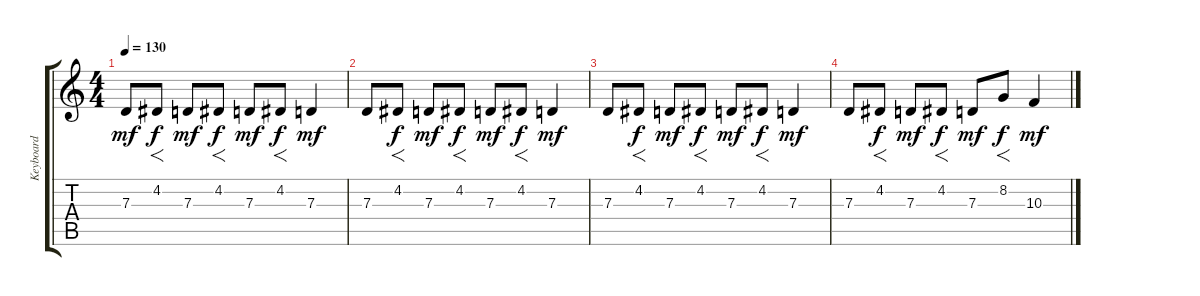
\track ("Keyboard" "Keyboard") {instrument celesta}
\staff {score tabs}
\tuning (E4 B3 G3 D3 A2 D2) {hide}
\ts (4 4)
\tempo 130
\clef g2
\ks c
7.3.8{dy mf volume 11} 4.2.8{f dy f} 7.3.8{dy mf} 4.2.8{f dy f} 7.3.8{dy mf} 4.2.8{f dy f} 7.3.4{dy mf} |
7.3.8 4.2.8{f dy f} 7.3.8{dy mf} 4.2.8{f dy f} 7.3.8{dy mf} 4.2.8{f dy f} 7.3.4{dy mf} |
7.3.8 4.2.8{f dy f} 7.3.8{dy mf} 4.2.8{f dy f} 7.3.8{dy mf} 4.2.8{f dy f} 7.3.4{dy mf} |
7.3.8 4.2.8{f dy f} 7.3.8{dy mf} 4.2.8{f dy f} 7.3.8{dy mf} 8.2.8{f dy f} 10.3.4{dy mf}
